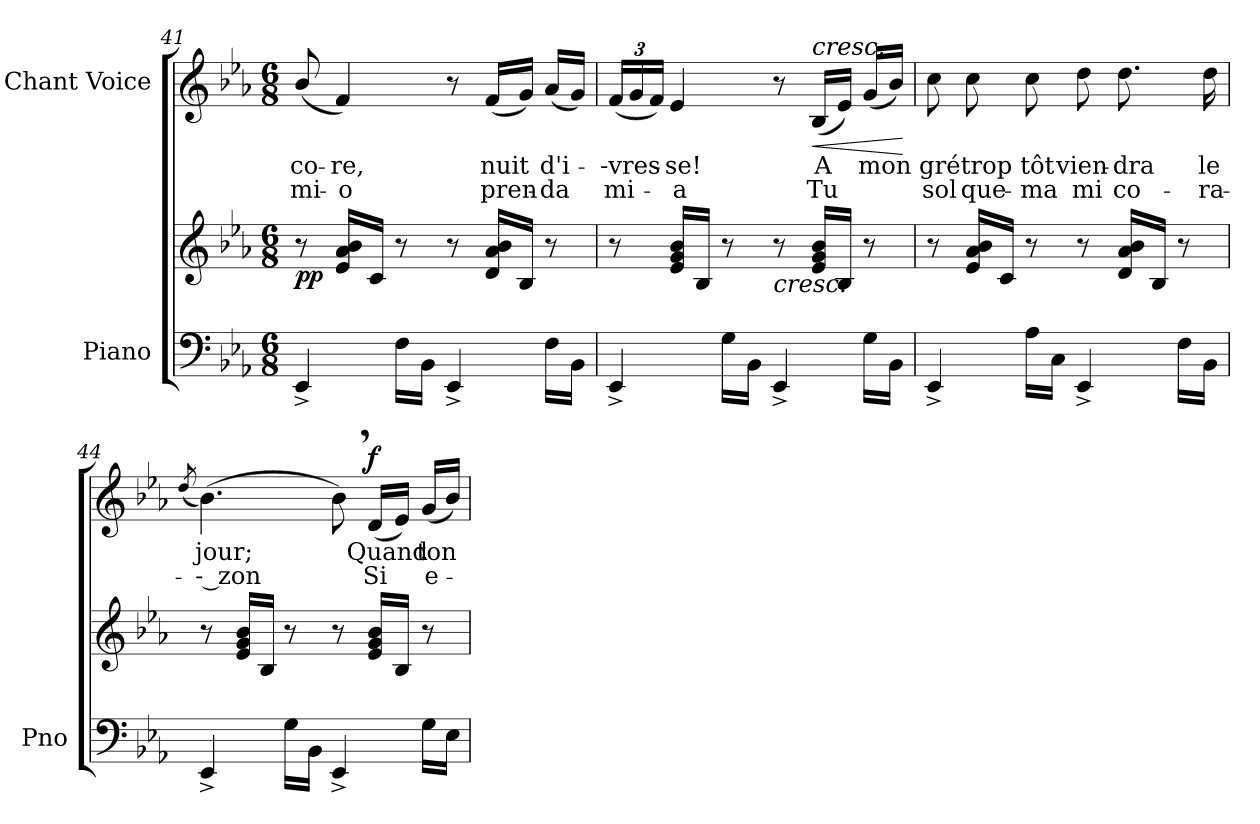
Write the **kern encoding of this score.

**kern	**kern	**dynam	**kern	**text	**text	**dynam
*part2	*part2	*part2	*part1	*part1	*part1	*part1
*staff3	*staff2	*staff2/3	*staff1	*staff1	*staff1	*staff1
*I"Piano	*	*	*I"Chant Voice	*	*	*
*I'Pno	*	*	*	*	*	*
*clefF4	*clefG2	*	*clefG2	*	*	*
*k[b-e-a-]	*k[b-e-a-]	*	*k[b-e-a-]	*	*	*
*M6/8	*M6/8	*	*M6/8	*	*	*
=41	=41	=41	=41	=41	=41	=41
!	!	!LO:DY:b	!	!LO:LY:b	!LO:LY:b	!
4EE-^/	8r	pp	(<8b-/	-co-	mi-	.
!	!	!	!	!LO:LY:b	!LO:LY:b	!
.	16e-/ 16a-/ 16b-/LL	.	4f/)	-re,	-o	.
.	16c/JJ	.	.	.	.	.
16F\LL	8r	.	.	.	.	.
16BB-\JJ	.	.	.	.	.	.
4EE-^/	8r	.	8r	.	.	.
!	!	!	!	!LO:LY:b	!LO:LY:b	!
.	16d/ 16a-/ 16b-/LL	.	(<16f/LL	-nuit	pren-	.
.	16B-/JJ	.	16g/JJ)	.	.	.
!	!	!	!	!LO:LY:b	!LO:LY:b	!
16F\LL	8r	.	(<16a-/LL	d'i-	-da	.
16BB-\JJ	.	.	16g/JJ)	.	.	.
!!LO:LB:g=z
=42	=42	=42	=42	=42	=42	=42
*	*	*	*Xbrackettup	*	*	*
!	!	!	!	!LO:LY:b	!LO:LY:b	!
4EE-^/	8r	.	(<24f/LL	--vres-	mi-	.
.	.	.	24g/	.	.	.
.	.	.	24f/JJ)	.	.	.
!	!	!	!	!LO:LY:b	!LO:LY:b	!
.	16e-/ 16g/ 16b-/LL	.	4e-/	-se!	-a	.
.	16B-/JJ	.	.	.	.	.
16G\LL	8r	.	.	.	.	.
16BB-\JJ	.	.	.	.	.	.
!	!LO:TX:b:i:t=cresc.	!	!	!	!	!
4EE-^/	8r	.	8r	.	.	.
!	!	!	!LO:TX:a:i:t=cresc.	!	!	!
!	!	!	!	!LO:LY:b	!LO:LY:b	!LO:HP:b
.	16e-/ 16g/ 16b-/LL	.	(<16B-/LL	-A	Tu	<
.	16B-/JJ	.	16e-/JJ)	.	.	.
!	!	!	!	!LO:LY:b	!	!
16G\LL	8r	.	(<16g/LL	mon	.	.
16BB-\JJ	.	.	16b-/JJ)	.	.	.
.	.	.	.	.	.	[
=43	=43	=43	=43	=43	=43	=43
!	!	!	!	!LO:LY:b	!LO:LY:b	!
4EE-^/	8r	.	8cc\	gré	sol	.
!	!	!	!	!LO:LY:b	!LO:LY:b	!
.	16e-/ 16a-/ 16b-/LL	.	8cc\	trop	que-	.
.	16c/JJ	.	.	.	.	.
!	!	!	!	!LO:LY:b	!LO:LY:b	!
16A-\LL	8r	.	8cc\	tôt	-ma	.
16C\JJ	.	.	.	.	.	.
!	!	!	!	!LO:LY:b	!LO:LY:b	!
4EE-^/	8r	.	8dd\	vien-	mi	.
!	!	!	!	!LO:LY:b	!LO:LY:b	!
.	16d/ 16a-/ 16b-/LL	.	8.dd\	-dra	co-	.
.	16B-/JJ	.	.	.	.	.
16F\LL	8r	.	.	.	.	.
!	!	!	!	!LO:LY:b	!LO:LY:b	!
16BB-\JJ	.	.	16dd\	le	-ra-	.
!!LO:LB:g=z
=44	=44	=44	=44	=44	=44	=44
.	.	.	(<8qdd/	.	.	.
!	!	!	!	!LO:LY:b	!LO:LY:b	!
4EE-^/	8r	.	(>4.b-\)	jour;	-- zon	.
.	16e-/ 16g/ 16b-/LL	.	.	.	.	.
.	16B-/JJ	.	.	.	.	.
16G\LL	8r	.	.	.	.	.
16BB-\JJ	.	.	.	.	.	.
4EE-^/	8r	.	8b-,\)	.	.	.
!	!	!	!	!LO:LY:b	!LO:LY:b	!LO:DY:a
.	16e-/ 16g/ 16b-/LL	.	(<16d/LL	Quand	Si	f
.	16B-/JJ	.	16e-/JJ)	.	.	.
!	!	!	!	!LO:LY:b	!LO:LY:b	!
16G\LL	8r	.	(<16g/LL	-ton	e-	.
16E-\JJ	.	.	16b-/JJ)	.	.	.
=	=	=	=	=	=	=
*-	*-	*-	*-	*-	*-	*-
